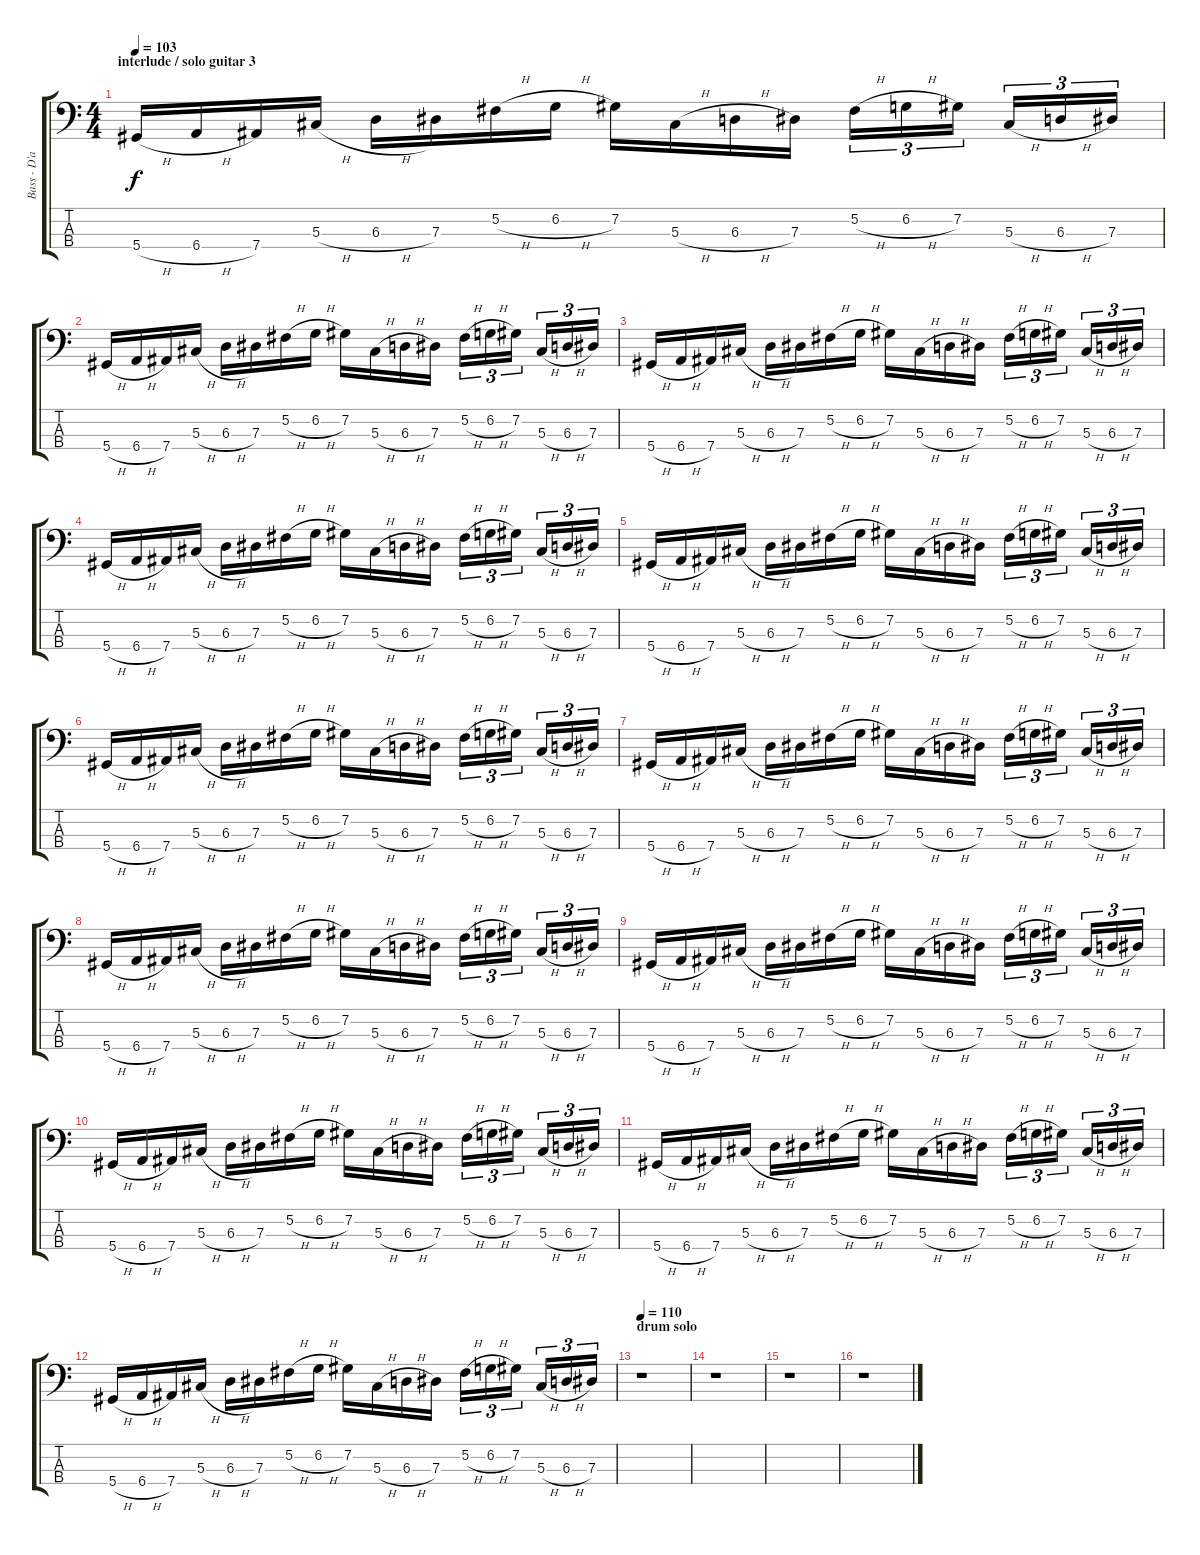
\track ("Bass - D'arcy" "Bass - D'a") {instrument electricbassfinger}
\staff {score tabs}
\tuning (Gb2 Db2 Ab1 Eb1) {hide}
\ts (4 4)
\section ("" "interlude / solo guitar 3")
\tempo 103
\clef f4
\ks c
5.4{h}.16{dy f} 6.4{h}.16 7.4.16 5.3{h}.16 6.3{h}.16 7.3.16 5.2{h}.16 6.2{h}.16 7.2.16 5.3{h}.16 6.3{h}.16 7.3.16 5.2{h}.16{tu (3 2)} 6.2{h}.16{tu (3 2)} 7.2.16{tu (3 2)} 5.3{h}.16{tu (3 2)} 6.3{h}.16{tu (3 2)} 7.3.16{tu (3 2)} |
5.4{h}.16 6.4{h}.16 7.4.16 5.3{h}.16 6.3{h}.16 7.3.16 5.2{h}.16 6.2{h}.16 7.2.16 5.3{h}.16 6.3{h}.16 7.3.16 5.2{h}.16{tu (3 2)} 6.2{h}.16{tu (3 2)} 7.2.16{tu (3 2)} 5.3{h}.16{tu (3 2)} 6.3{h}.16{tu (3 2)} 7.3.16{tu (3 2)} |
5.4{h}.16 6.4{h}.16 7.4.16 5.3{h}.16 6.3{h}.16 7.3.16 5.2{h}.16 6.2{h}.16 7.2.16 5.3{h}.16 6.3{h}.16 7.3.16 5.2{h}.16{tu (3 2)} 6.2{h}.16{tu (3 2)} 7.2.16{tu (3 2)} 5.3{h}.16{tu (3 2)} 6.3{h}.16{tu (3 2)} 7.3.16{tu (3 2)} |
5.4{h}.16 6.4{h}.16 7.4.16 5.3{h}.16 6.3{h}.16 7.3.16 5.2{h}.16 6.2{h}.16 7.2.16 5.3{h}.16 6.3{h}.16 7.3.16 5.2{h}.16{tu (3 2)} 6.2{h}.16{tu (3 2)} 7.2.16{tu (3 2)} 5.3{h}.16{tu (3 2)} 6.3{h}.16{tu (3 2)} 7.3.16{tu (3 2)} |
5.4{h}.16 6.4{h}.16 7.4.16 5.3{h}.16 6.3{h}.16 7.3.16 5.2{h}.16 6.2{h}.16 7.2.16 5.3{h}.16 6.3{h}.16 7.3.16 5.2{h}.16{tu (3 2)} 6.2{h}.16{tu (3 2)} 7.2.16{tu (3 2)} 5.3{h}.16{tu (3 2)} 6.3{h}.16{tu (3 2)} 7.3.16{tu (3 2)} |
5.4{h}.16 6.4{h}.16 7.4.16 5.3{h}.16 6.3{h}.16 7.3.16 5.2{h}.16 6.2{h}.16 7.2.16 5.3{h}.16 6.3{h}.16 7.3.16 5.2{h}.16{tu (3 2)} 6.2{h}.16{tu (3 2)} 7.2.16{tu (3 2)} 5.3{h}.16{tu (3 2)} 6.3{h}.16{tu (3 2)} 7.3.16{tu (3 2)} |
5.4{h}.16 6.4{h}.16 7.4.16 5.3{h}.16 6.3{h}.16 7.3.16 5.2{h}.16 6.2{h}.16 7.2.16 5.3{h}.16 6.3{h}.16 7.3.16 5.2{h}.16{tu (3 2)} 6.2{h}.16{tu (3 2)} 7.2.16{tu (3 2)} 5.3{h}.16{tu (3 2)} 6.3{h}.16{tu (3 2)} 7.3.16{tu (3 2)} |
5.4{h}.16 6.4{h}.16 7.4.16 5.3{h}.16 6.3{h}.16 7.3.16 5.2{h}.16 6.2{h}.16 7.2.16 5.3{h}.16 6.3{h}.16 7.3.16 5.2{h}.16{tu (3 2)} 6.2{h}.16{tu (3 2)} 7.2.16{tu (3 2)} 5.3{h}.16{tu (3 2)} 6.3{h}.16{tu (3 2)} 7.3.16{tu (3 2)} |
5.4{h}.16 6.4{h}.16 7.4.16 5.3{h}.16 6.3{h}.16 7.3.16 5.2{h}.16 6.2{h}.16 7.2.16 5.3{h}.16 6.3{h}.16 7.3.16 5.2{h}.16{tu (3 2)} 6.2{h}.16{tu (3 2)} 7.2.16{tu (3 2)} 5.3{h}.16{tu (3 2)} 6.3{h}.16{tu (3 2)} 7.3.16{tu (3 2)} |
5.4{h}.16 6.4{h}.16 7.4.16 5.3{h}.16 6.3{h}.16 7.3.16 5.2{h}.16 6.2{h}.16 7.2.16 5.3{h}.16 6.3{h}.16 7.3.16 5.2{h}.16{tu (3 2)} 6.2{h}.16{tu (3 2)} 7.2.16{tu (3 2)} 5.3{h}.16{tu (3 2)} 6.3{h}.16{tu (3 2)} 7.3.16{tu (3 2)} |
5.4{h}.16 6.4{h}.16 7.4.16 5.3{h}.16 6.3{h}.16 7.3.16 5.2{h}.16 6.2{h}.16 7.2.16 5.3{h}.16 6.3{h}.16 7.3.16 5.2{h}.16{tu (3 2)} 6.2{h}.16{tu (3 2)} 7.2.16{tu (3 2)} 5.3{h}.16{tu (3 2)} 6.3{h}.16{tu (3 2)} 7.3.16{tu (3 2)} |
5.4{h}.16 6.4{h}.16 7.4.16 5.3{h}.16 6.3{h}.16 7.3.16 5.2{h}.16 6.2{h}.16 7.2.16 5.3{h}.16 6.3{h}.16 7.3.16 5.2{h}.16{tu (3 2)} 6.2{h}.16{tu (3 2)} 7.2.16{tu (3 2)} 5.3{h}.16{tu (3 2)} 6.3{h}.16{tu (3 2)} 7.3.16{tu (3 2)} |
\section ("" "drum solo")
\tempo 110
r.1 |
r.1 |
r.1 |
r.1
